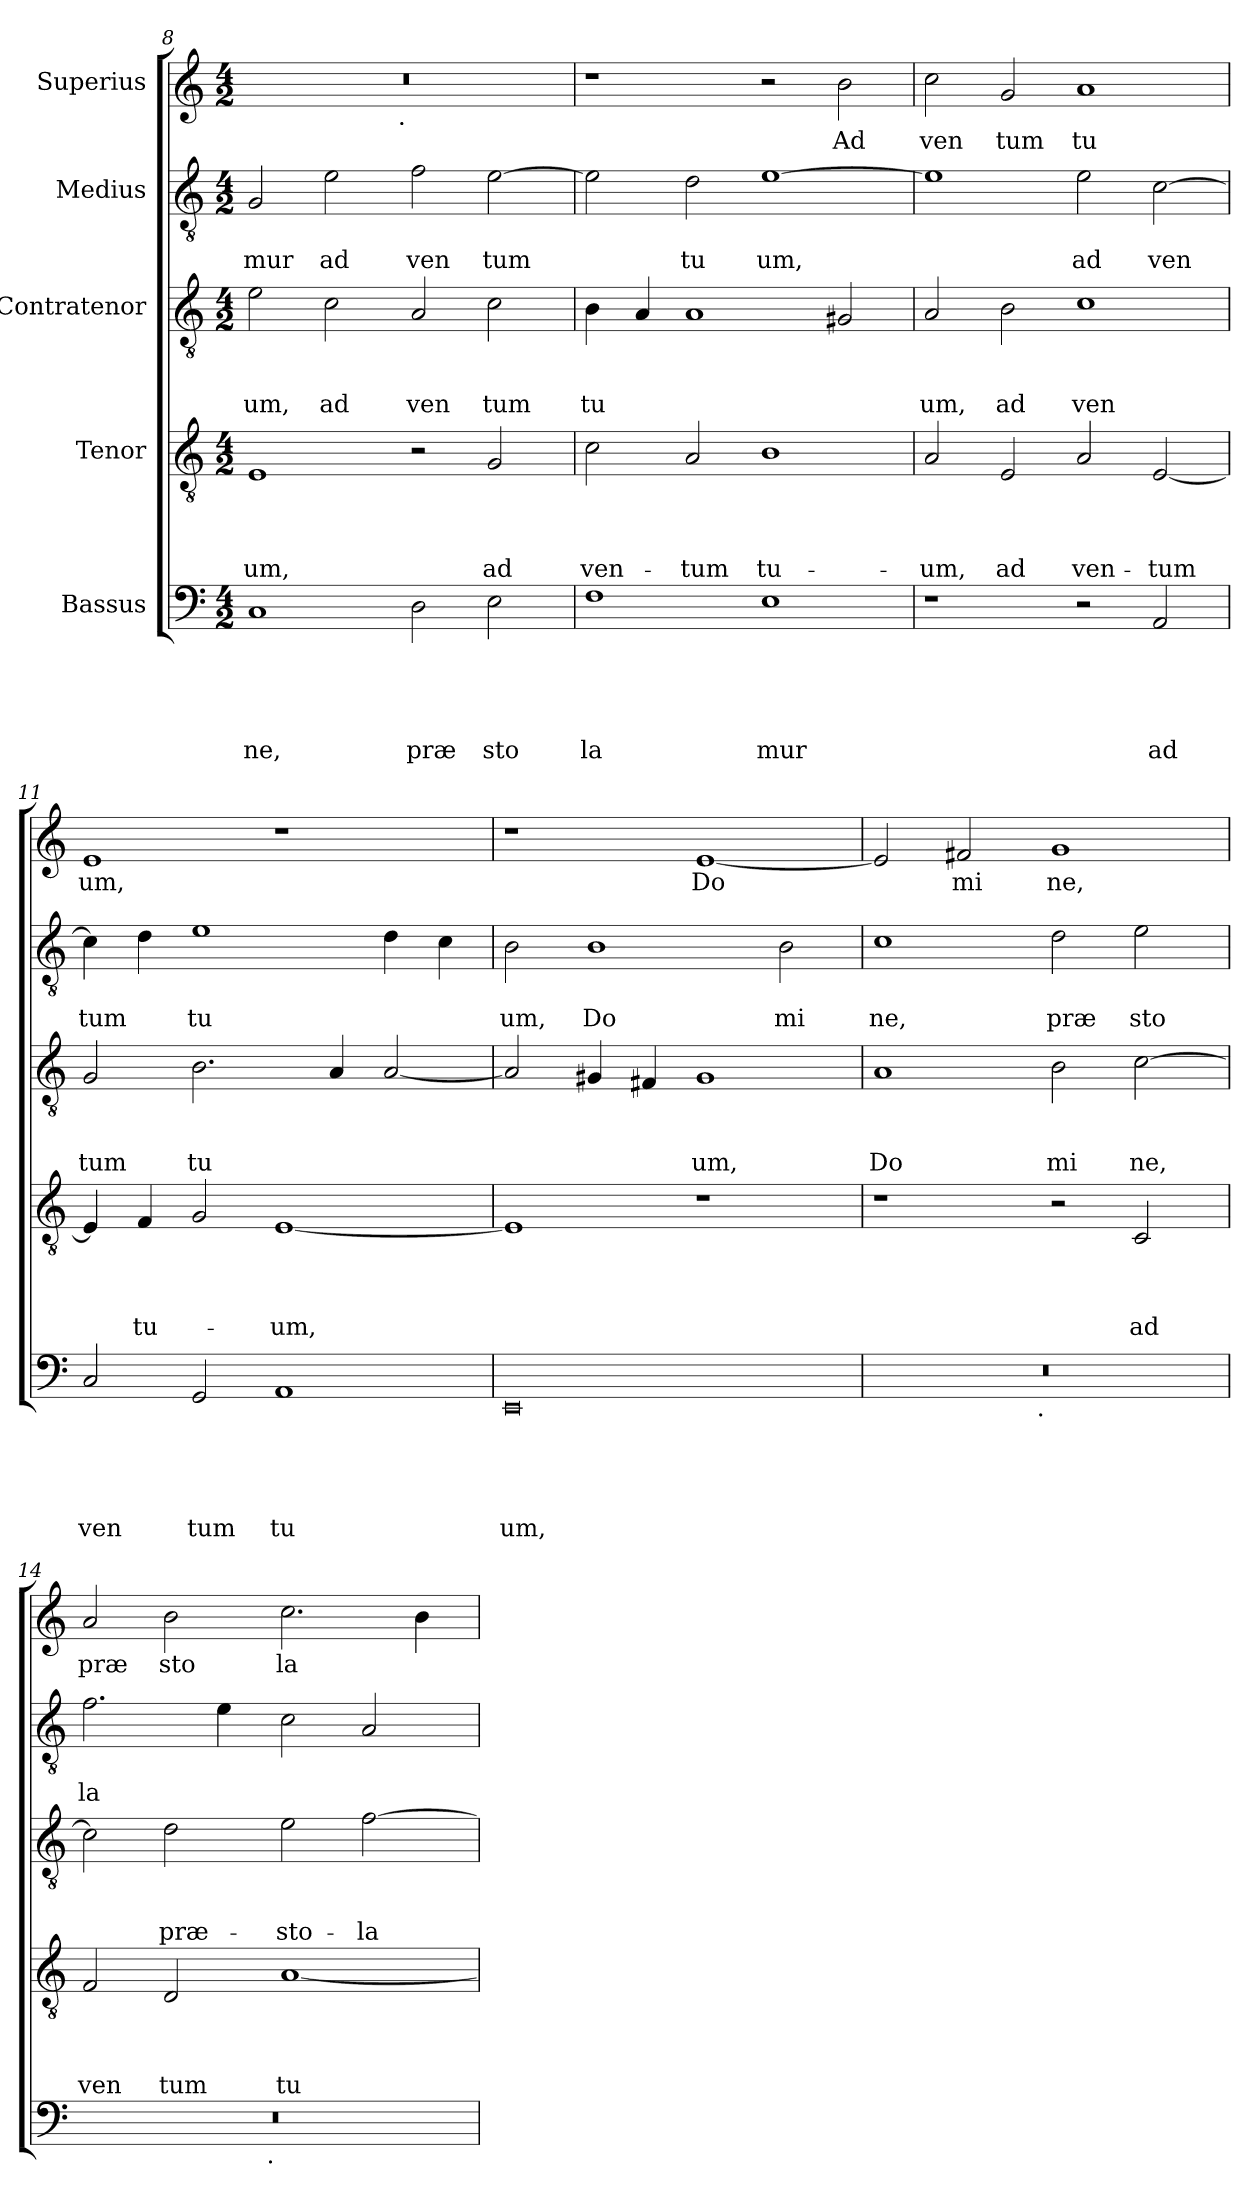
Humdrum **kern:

**kern	**text	**text	**text	**text	**text	**kern	**text	**text	**text	**text	**kern	**text	**text	**text	**kern	**text	**text	**kern	**text
*part5	*part5	*part5	*part5	*part5	*part5	*part4	*part4	*part4	*part4	*part4	*part3	*part3	*part3	*part3	*part2	*part2	*part2	*part1	*part1
*staff5	*staff5	*staff5	*staff5	*staff5	*staff5	*staff4	*staff4	*staff4	*staff4	*staff4	*staff3	*staff3	*staff3	*staff3	*staff2	*staff2	*staff2	*staff1	*staff1
*I"Bassus	*	*	*	*	*	*I"Tenor	*	*	*	*	*I"Contratenor	*	*	*	*I"Medius	*	*	*I"Superius	*
*clefF4	*	*	*	*	*	*clefGv2	*	*	*	*	*clefGv2	*	*	*	*clefGv2	*	*	*clefG2	*
*k[]	*	*	*	*	*	*k[]	*	*	*	*	*k[]	*	*	*	*k[]	*	*	*k[]	*
*C:	*	*	*	*	*	*C:	*	*	*	*	*C:	*	*	*	*C:	*	*	*C:	*
*M4/2	*	*	*	*	*	*M4/2	*	*	*	*	*M4/2	*	*	*	*M4/2	*	*	*M4/2	*
=8	=8	=8	=8	=8	=8	=8	=8	=8	=8	=8	=8	=8	=8	=8	=8	=8	=8	=8	=8
!	!	!	!	!	!LO:LY:b	!	!	!	!	!LO:LY:b	!	!	!	!LO:LY:b	!	!	!LO:LY:b	!	!
*	*	*	*	*	*	*	*	*	*	*	*	*	*	*	*	*	*	*^	*
1C	.	.	.	.	ne,	1E	.	.	.	-um,	2e\	.	.	-um,	2G/	.	mur	0r	2ryy	.
!	!	!	!	!	!	!	!	!	!	!	!	!	!	!LO:LY:b	!	!	!LO:LY:b	!	!	!
.	.	.	.	.	.	.	.	.	.	.	2c\	.	.	ad	2e\	.	ad	.	4...ryy	.
!	!	!	!	!	!	!	!	!	!	!	!	!	!	!	!	!	!	!	!LO:TX:b:t=.	!
.	.	.	.	.	.	.	.	.	.	.	.	.	.	.	.	.	.	.	1ryy	.
!	!	!	!	!	!LO:LY:b	!	!	!	!	!	!	!	!	!LO:LY:b	!	!	!LO:LY:b	!	!	!
2D\	.	.	.	.	præ	2r	.	.	.	.	2A/	.	.	ven	2f\	.	ven	.	.	.
!	!	!	!	!	!LO:LY:b	!	!	!	!	!LO:LY:b	!	!	!	!LO:LY:b	!	!	!LO:LY:b	!	!	!
2E\	.	.	.	.	sto	2G/	.	.	.	ad	2c\	.	.	tum	[>2e\	.	tum	.	.	.
.	.	.	.	.	.	.	.	.	.	.	.	.	.	.	.	.	.	.	32ryy	.
=9	=9	=9	=9	=9	=9	=9	=9	=9	=9	=9	=9	=9	=9	=9	=9	=9	=9	=9	=9	=9
!	!	!	!	!	!LO:LY:b	!	!	!	!	!LO:LY:b	!	!	!	!LO:LY:b	!	!	!	!	!	!
*	*	*	*	*	*	*	*	*	*	*	*	*	*	*	*	*	*	*v	*v	*
1F	.	.	.	.	la	2c\	.	.	.	ven-	4B\	.	.	tu	2e\]	.	.	1r	.
.	.	.	.	.	.	.	.	.	.	.	4A/	.	.	.	.	.	.	.	.
!	!	!	!	!	!	!	!	!	!	!LO:LY:b	!	!	!	!	!	!	!LO:LY:b	!	!
.	.	.	.	.	.	2A/	.	.	.	-tum	1A	.	.	.	2d\	.	tu	.	.
!	!	!	!	!	!LO:LY:b	!	!	!	!	!LO:LY:b	!	!	!	!	!	!	!LO:LY:b	!	!
1E	.	.	.	.	mur	1B	.	.	.	tu-	.	.	.	.	[>1e	.	um,	2r	.
!	!	!	!	!	!	!	!	!	!	!	!	!	!	!	!	!	!	!	!LO:LY:b
.	.	.	.	.	.	.	.	.	.	.	2G#X/	.	.	.	.	.	.	2b\	Ad
=10	=10	=10	=10	=10	=10	=10	=10	=10	=10	=10	=10	=10	=10	=10	=10	=10	=10	=10	=10
!	!	!	!	!	!	!	!	!	!	!LO:LY:b	!	!	!	!LO:LY:b	!	!	!	!	!LO:LY:b
1r	.	.	.	.	.	2A/	.	.	.	-um,	2A/	.	.	um,	1e]	.	.	2cc\	ven
!	!	!	!	!	!	!	!	!	!	!LO:LY:b	!	!	!	!LO:LY:b	!	!	!	!	!LO:LY:b
.	.	.	.	.	.	2E/	.	.	.	ad	2B\	.	.	ad	.	.	.	2g/	tum
!	!	!	!	!	!	!	!	!	!	!LO:LY:b	!	!	!	!LO:LY:b	!	!	!LO:LY:b	!	!LO:LY:b
2r	.	.	.	.	.	2A/	.	.	.	ven-	1c	.	.	ven	2e\	.	ad	1a	tu
!	!	!	!	!	!LO:LY:b	!	!	!	!	!LO:LY:b	!	!	!	!	!	!	!LO:LY:b	!	!
2AA/	.	.	.	.	ad	[<2E/	.	.	.	-tum	.	.	.	.	[>2c\	.	ven	.	.
=11	=11	=11	=11	=11	=11	=11	=11	=11	=11	=11	=11	=11	=11	=11	=11	=11	=11	=11	=11
!	!	!	!	!	!LO:LY:b	!	!	!	!	!	!	!	!	!LO:LY:b	!	!	!LO:LY:b	!	!LO:LY:b
2C/	.	.	.	.	ven	4E/]	.	.	.	.	2G/	.	.	tum	4c\]	.	tum	1e	um,
!	!	!	!	!	!	!	!	!	!	!LO:LY:b	!	!	!	!	!	!	!	!	!
.	.	.	.	.	.	4F/	.	.	.	tu-	.	.	.	.	4d\	.	.	.	.
!	!	!	!	!	!LO:LY:b	!	!	!	!	!	!	!	!	!LO:LY:b	!	!	!LO:LY:b	!	!
2GG/	.	.	.	.	tum	2G/	.	.	.	.	2.B\	.	.	tu	1e	.	tu	.	.
!	!	!	!	!	!LO:LY:b	!	!	!	!	!LO:LY:b	!	!	!	!	!	!	!	!	!
1AA	.	.	.	.	tu	[<1E	.	.	.	-um,	.	.	.	.	.	.	.	1r	.
.	.	.	.	.	.	.	.	.	.	.	4A/	.	.	.	.	.	.	.	.
.	.	.	.	.	.	.	.	.	.	.	[<2A/	.	.	.	4d\	.	.	.	.
.	.	.	.	.	.	.	.	.	.	.	.	.	.	.	4c\	.	.	.	.
=12	=12	=12	=12	=12	=12	=12	=12	=12	=12	=12	=12	=12	=12	=12	=12	=12	=12	=12	=12
!	!	!	!	!	!LO:LY:b	!	!	!	!	!	!	!	!	!	!	!	!LO:LY:b	!	!
0EE	.	.	.	.	um,	1E]	.	.	.	.	2A/]	.	.	.	2B\	.	um,	1r	.
!	!	!	!	!	!	!	!	!	!	!	!	!	!	!	!	!	!LO:LY:b	!	!
.	.	.	.	.	.	.	.	.	.	.	4G#X/	.	.	.	1B	.	Do	.	.
.	.	.	.	.	.	.	.	.	.	.	4F#X/	.	.	.	.	.	.	.	.
!	!	!	!	!	!	!	!	!	!	!	!	!	!	!LO:LY:b	!	!	!	!	!LO:LY:b
.	.	.	.	.	.	1r	.	.	.	.	1G#	.	.	um,	.	.	.	[<1e	Do
!	!	!	!	!	!	!	!	!	!	!	!	!	!	!	!	!	!LO:LY:b	!	!
.	.	.	.	.	.	.	.	.	.	.	.	.	.	.	2B\	.	mi	.	.
=13	=13	=13	=13	=13	=13	=13	=13	=13	=13	=13	=13	=13	=13	=13	=13	=13	=13	=13	=13
!	!	!	!	!	!	!	!	!	!	!	!	!	!	!LO:LY:b	!	!	!LO:LY:b	!	!
*^	*	*	*	*	*	*	*	*	*	*	*	*	*	*	*	*	*	*	*
0r	2ryy	.	.	.	.	.	1r	.	.	.	.	1A	.	.	Do	1c	.	ne,	2e/]	.
!	!	!	!	!	!	!	!	!	!	!	!	!	!	!	!	!	!	!	!	!LO:LY:b
.	4...ryy	.	.	.	.	.	.	.	.	.	.	.	.	.	.	.	.	.	2f#X/	mi
!	!LO:TX:b:t=.	!	!	!	!	!	!	!	!	!	!	!	!	!	!	!	!	!	!	!
.	1ryy	.	.	.	.	.	.	.	.	.	.	.	.	.	.	.	.	.	.	.
!	!	!	!	!	!	!	!	!	!	!	!	!	!	!	!LO:LY:b	!	!	!LO:LY:b	!	!LO:LY:b
.	.	.	.	.	.	.	2r	.	.	.	.	2B\	.	.	mi	2d\	.	præ	1g	ne,
!	!	!	!	!	!	!	!	!	!	!	!LO:LY:b	!	!	!	!LO:LY:b	!	!	!LO:LY:b	!	!
.	.	.	.	.	.	.	2C/	.	.	.	ad	[<2c\	.	.	ne,	2e\	.	sto	.	.
.	32ryy	.	.	.	.	.	.	.	.	.	.	.	.	.	.	.	.	.	.	.
!!LO:LB:g=z
=14	=14	=14	=14	=14	=14	=14	=14	=14	=14	=14	=14	=14	=14	=14	=14	=14	=14	=14	=14	=14
!	!	!	!	!	!	!	!	!	!	!	!LO:LY:b	!	!	!	!	!	!	!LO:LY:b	!	!LO:LY:b
0r	2ryy	.	.	.	.	.	2F/	.	.	.	ven	2c\]	.	.	.	2.f\	.	la	2a/	præ
!	!	!	!	!	!	!	!	!	!	!	!LO:LY:b	!	!	!	!LO:LY:b	!	!	!	!	!LO:LY:b
.	4...ryy	.	.	.	.	.	2D/	.	.	.	tum	2d\	.	.	præ-	.	.	.	2b\	sto
.	.	.	.	.	.	.	.	.	.	.	.	.	.	.	.	4e\	.	.	.	.
!	!LO:TX:b:t=.	!	!	!	!	!	!	!	!	!	!	!	!	!	!	!	!	!	!	!
.	1ryy	.	.	.	.	.	.	.	.	.	.	.	.	.	.	.	.	.	.	.
!	!	!	!	!	!	!	!	!	!	!	!LO:LY:b	!	!	!	!LO:LY:b	!	!	!	!	!LO:LY:b
.	.	.	.	.	.	.	[<1A	.	.	.	tu	2e\	.	.	-sto-	2c\	.	.	2.cc\	la
!	!	!	!	!	!	!	!	!	!	!	!	!	!	!	!LO:LY:b	!	!	!	!	!
.	.	.	.	.	.	.	.	.	.	.	.	[>2f\	.	.	-la-	2A/	.	.	.	.
.	.	.	.	.	.	.	.	.	.	.	.	.	.	.	.	.	.	.	4b\	.
.	32ryy	.	.	.	.	.	.	.	.	.	.	.	.	.	.	.	.	.	.	.
*v	*v	*	*	*	*	*	*	*	*	*	*	*	*	*	*	*	*	*	*	*
=	=	=	=	=	=	=	=	=	=	=	=	=	=	=	=	=	=	=	=
*-	*-	*-	*-	*-	*-	*-	*-	*-	*-	*-	*-	*-	*-	*-	*-	*-	*-	*-	*-
